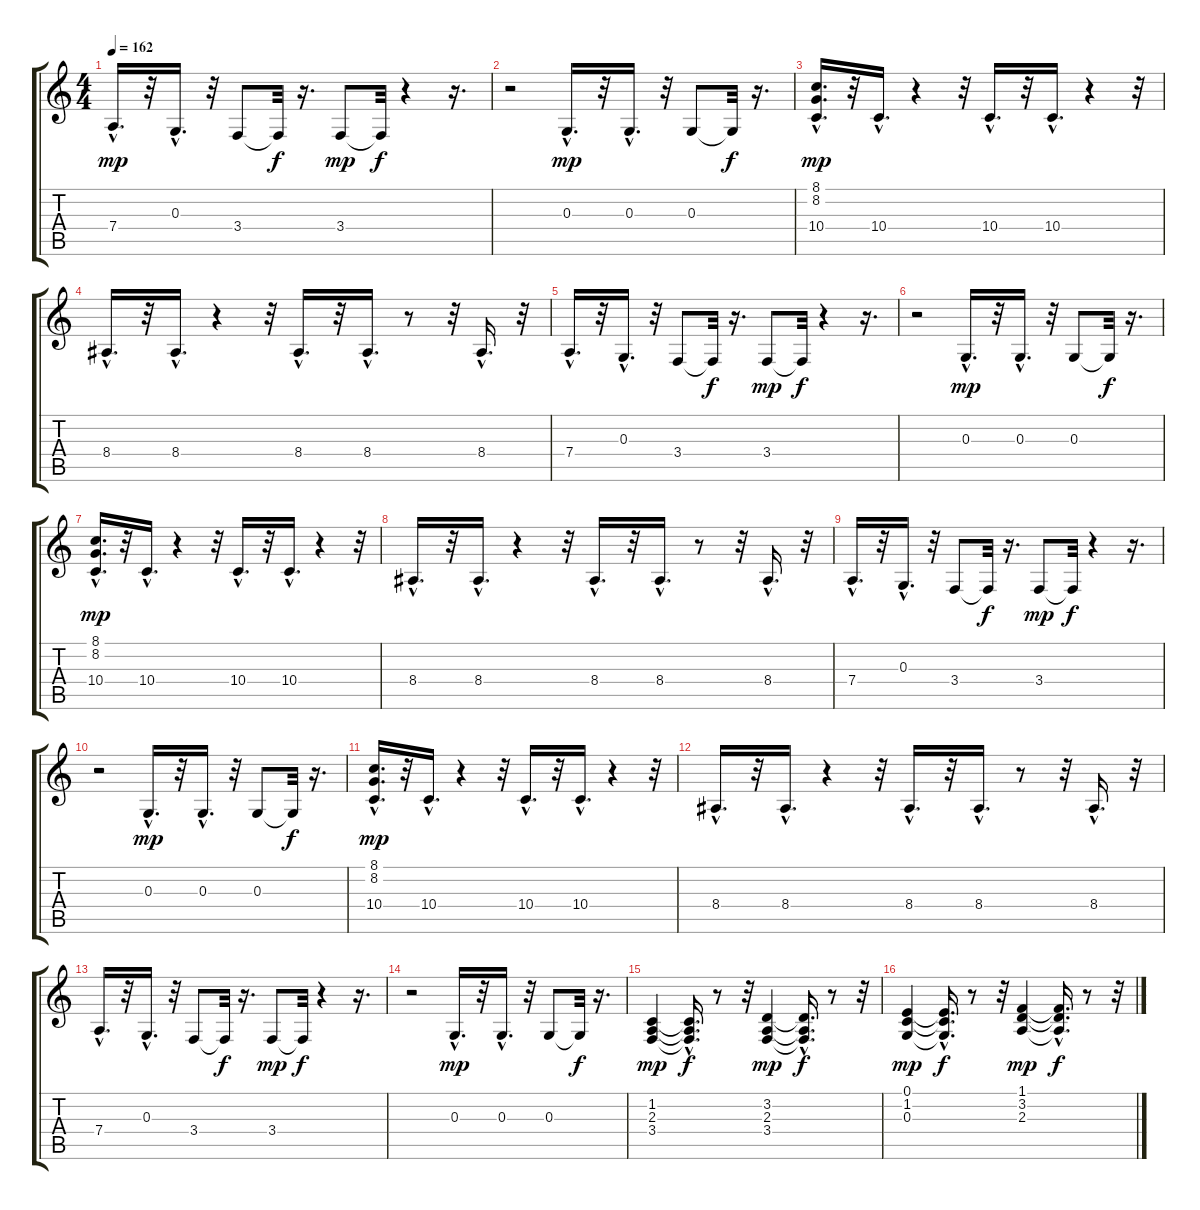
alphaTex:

\track "" {instrument electricgrandpiano}
\staff {score tabs}
\tuning (E4 B3 G3 D3 A2 E2) {hide}
\ts (4 4)
\tempo 162
\clef g2
\ks c
7.4{hac}.16{d dy mp} r.32 0.3{hac}.16{d} r.32 3.4.8 3.4{t}.32{dy f} r.16{d} 3.4.8{dy mp} 3.4{t}.32{dy f} r.4 r.16{d} |
r.2 0.3{hac}.16{d dy mp} r.32 0.3{hac}.16{d} r.32 0.3.8 0.3{t}.32{dy f} r.16{d} |
(8.1{hac} 8.2{hac} 10.4{hac}).16{d dy mp} r.32 10.4{hac}.16{d} r.4 r.32 10.4{hac}.16{d} r.32 10.4{hac}.16{d} r.4 r.32 |
8.4{hac}.16{d} r.32 8.4{hac}.16{d} r.4 r.32 8.4{hac}.16{d} r.32 8.4{hac}.16{d} r.8 r.32 8.4{hac}.16{d} r.32 |
7.4{hac}.16{d} r.32 0.3{hac}.16{d} r.32 3.4.8 3.4{t}.32{dy f} r.16{d} 3.4.8{dy mp} 3.4{t}.32{dy f} r.4 r.16{d} |
r.2 0.3{hac}.16{d dy mp} r.32 0.3{hac}.16{d} r.32 0.3.8 0.3{t}.32{dy f} r.16{d} |
(8.1{hac} 8.2{hac} 10.4{hac}).16{d dy mp} r.32 10.4{hac}.16{d} r.4 r.32 10.4{hac}.16{d} r.32 10.4{hac}.16{d} r.4 r.32 |
8.4{hac}.16{d} r.32 8.4{hac}.16{d} r.4 r.32 8.4{hac}.16{d} r.32 8.4{hac}.16{d} r.8 r.32 8.4{hac}.16{d} r.32 |
7.4{hac}.16{d} r.32 0.3{hac}.16{d} r.32 3.4.8 3.4{t}.32{dy f} r.16{d} 3.4.8{dy mp} 3.4{t}.32{dy f} r.4 r.16{d} |
r.2 0.3{hac}.16{d dy mp} r.32 0.3{hac}.16{d} r.32 0.3.8 0.3{t}.32{dy f} r.16{d} |
(8.1{hac} 8.2{hac} 10.4{hac}).16{d dy mp} r.32 10.4{hac}.16{d} r.4 r.32 10.4{hac}.16{d} r.32 10.4{hac}.16{d} r.4 r.32 |
8.4{hac}.16{d} r.32 8.4{hac}.16{d} r.4 r.32 8.4{hac}.16{d} r.32 8.4{hac}.16{d} r.8 r.32 8.4{hac}.16{d} r.32 |
7.4{hac}.16{d} r.32 0.3{hac}.16{d} r.32 3.4.8 3.4{t}.32{dy f} r.16{d} 3.4.8{dy mp} 3.4{t}.32{dy f} r.4 r.16{d} |
r.2 0.3{hac}.16{d dy mp} r.32 0.3{hac}.16{d} r.32 0.3.8 0.3{t}.32{dy f} r.16{d} |
(1.2 2.3 3.4).4{dy mp} (1.2{hac t} 2.3{hac t} 3.4{hac t}).16{d dy f} r.8 r.32 (3.2 2.3 3.4).4{dy mp} (3.2{hac t} 2.3{hac t} 3.4{hac t}).16{d dy f} r.8 r.32 |
(0.1 1.2 0.3).4{dy mp} (0.1{hac t} 1.2{hac t} 0.3{hac t}).16{d dy f} r.8 r.32 (1.1 3.2 2.3).4{dy mp} (1.1{hac t} 3.2{hac t} 2.3{hac t}).16{d dy f} r.8 r.32
